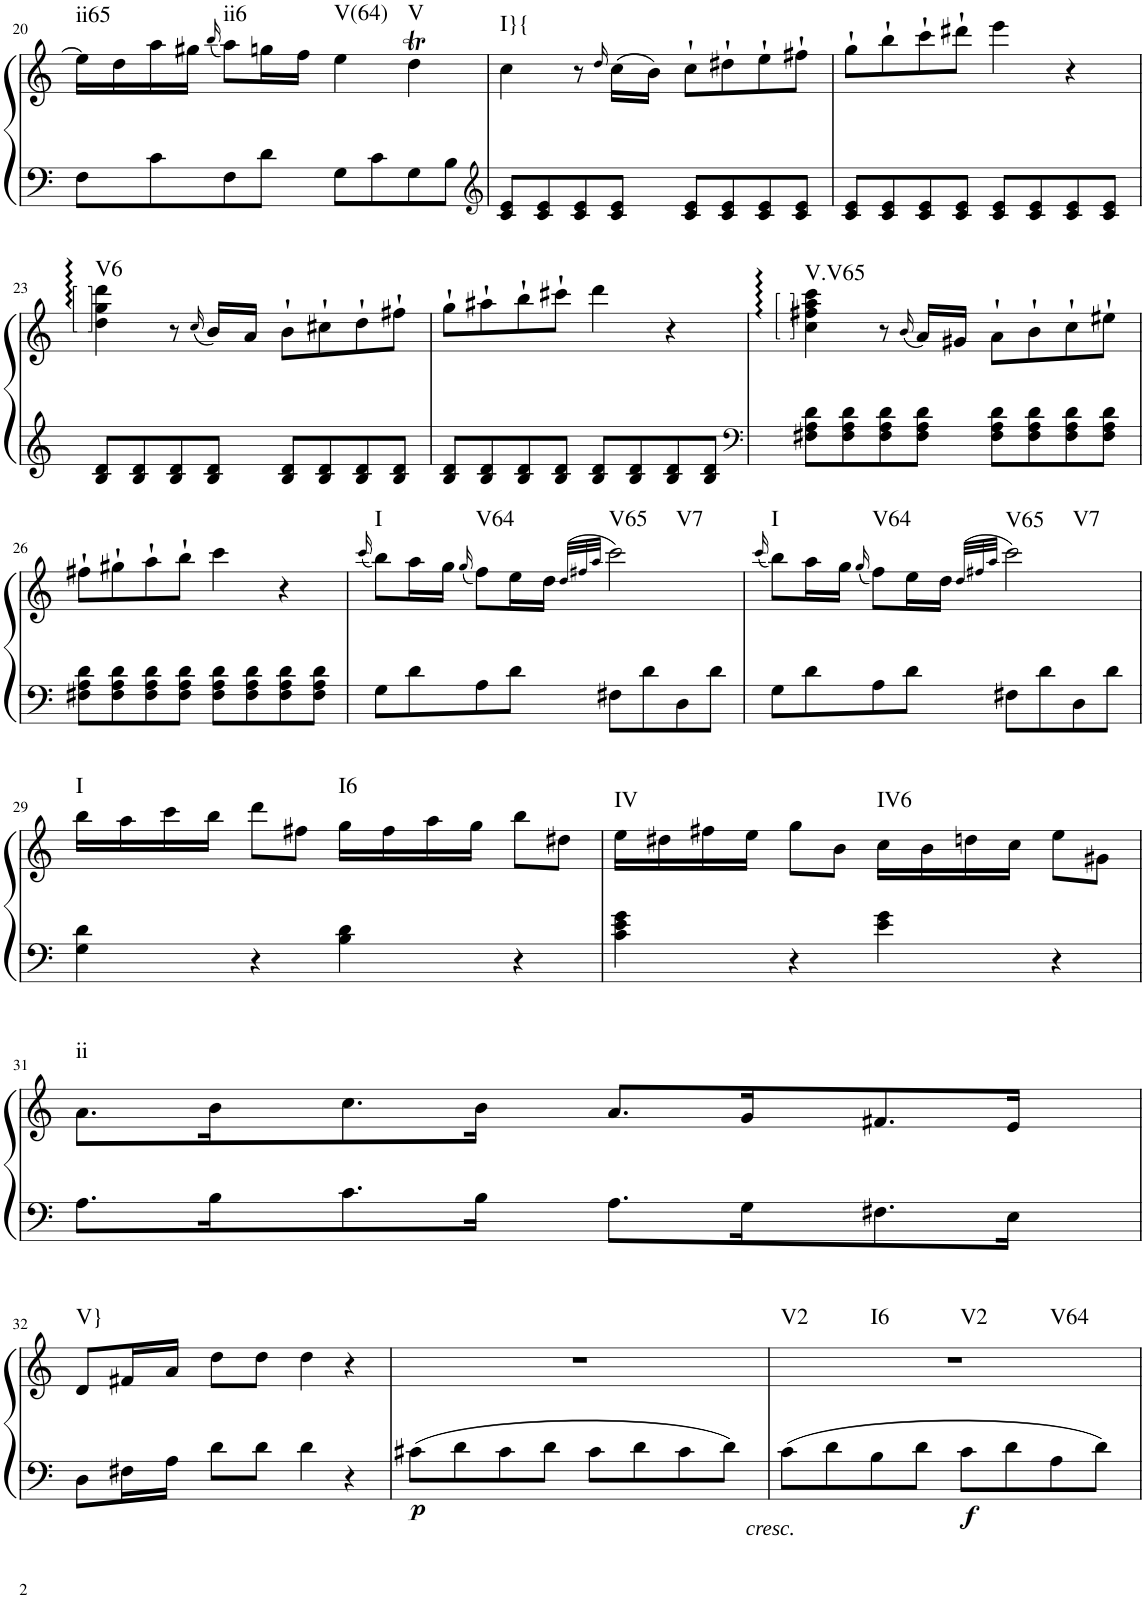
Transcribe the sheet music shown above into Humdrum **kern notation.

**kern	**kern	**dynam	**harte
*part1	*part1	*part1	*part1
*staff2	*staff1	*staff1/2	*
*I"Klavier linke Hand	*	*	*
!!LO:PB:g=z
*clefF4	*clefG2	*	*
*k[]	*k[]	*	*
*M4/4	*M4/4	*	*
=20	=20	=20	=20
!	!	!	!LO:H:kt=ii65
8F\L	16ee\LL]	.	N
.	16dd\	.	.
8c\	16aa\	.	.
.	16gg#X\JJ	.	.
.	(16qbb/	.	.
!	!	!	!LO:H:kt=ii6
8F\	8aa\L)	.	N
8d\J	16ggn\L	.	.
.	16ff\JJ	.	.
!	!	!	!LO:H:kt=V(64)
8G\L	4ee\	.	N
8c\	.	.	.
!	!	!	!LO:H:kt=V
8G\	4ddT\	.	N
8B\J	.	.	.
=21	=21	=21	=21
*clefG2	*	*	*
!	!	!	!LO:H:kt=I}{
8c/ 8e/L	4cc\	.	N
8c/ 8e/	.	.	.
8c/ 8e/	8r	.	.
.	16qdd/	.	.
8c/ 8e/J	(16cc\LL	.	.
.	16b\JJ)	.	.
8c/ 8e/L	8cc`\L	.	.
8c/ 8e/	8dd#X`\	.	.
8c/ 8e/	8ee`\	.	.
8c/ 8e/J	8ff#X`\J	.	.
=22	=22	=22	=22
8c/ 8e/L	8gg`\L	.	.
8c/ 8e/	8bb`\	.	.
8c/ 8e/	8ccc`\	.	.
8c/ 8e/J	8ddd#X`\J	.	.
8c/ 8e/L	4eee\	.	.
8c/ 8e/	.	.	.
8c/ 8e/	4r	.	.
8c/ 8e/J	.	.	.
!!LO:LB:g=z
=23	=23	=23	=23
!	!	!	!LO:H:kt=V6
8B/ 8d/L	4dd\ 4gg\ 4ddd\	.	N
8B/ 8d/	.	.	.
8B/ 8d/	8r	.	.
.	(16qcc/	.	.
8B/ 8d/J	16b/LL)	.	.
.	16a/JJ	.	.
8B/ 8d/L	8b`\L	.	.
8B/ 8d/	8cc#X`\	.	.
8B/ 8d/	8dd`\	.	.
8B/ 8d/J	8ff#X`\J	.	.
=24	=24	=24	=24
8B/ 8d/L	8gg`\L	.	.
8B/ 8d/	8aa#X`\	.	.
8B/ 8d/	8bb`\	.	.
8B/ 8d/J	8ccc#X`\J	.	.
8B/ 8d/L	4ddd\	.	.
8B/ 8d/	.	.	.
8B/ 8d/	4r	.	.
8B/ 8d/J	.	.	.
=25	=25	=25	=25
*clefF4	*	*	*
!	!	!	!LO:H:kt=V.V65
8F#X\ 8A\ 8d\L	4cc\ 4ff#X\ 4aa\ 4ccc\	.	N
8F#\ 8A\ 8d\	.	.	.
8F#\ 8A\ 8d\	8r	.	.
.	(16qb/	.	.
8F#\ 8A\ 8d\J	16a/LL)	.	.
.	16g#X/JJ	.	.
8F#\ 8A\ 8d\L	8a`\L	.	.
8F#\ 8A\ 8d\	8b`\	.	.
8F#\ 8A\ 8d\	8cc`\	.	.
8F#\ 8A\ 8d\J	8ee#X`\J	.	.
!!LO:LB:g=z
=26	=26	=26	=26
8F#X\ 8A\ 8d\L	8ff#X`\L	.	.
8F#\ 8A\ 8d\	8gg#X`\	.	.
8F#\ 8A\ 8d\	8aa`\	.	.
8F#\ 8A\ 8d\J	8bb`\J	.	.
8F#\ 8A\ 8d\L	4ccc\	.	.
8F#\ 8A\ 8d\	.	.	.
8F#\ 8A\ 8d\	4r	.	.
8F#\ 8A\ 8d\J	.	.	.
=27	=27	=27	=27
.	(16qccc/	.	.
!	!	!	!LO:H:kt=I
8G\L	8bb\L)	.	N
8d\	16aa\L	.	.
.	16gg\JJ	.	.
.	(16qgg/	.	.
!	!	!	!LO:H:kt=V64
8A\	8ff\L)	.	N
8d\J	16ee\L	.	.
.	16dd\JJ	.	.
.	(>32qdd/LLL	.	.
.	32qff#X/	.	.
.	32qaa/JJJ	.	.
!	!	!	!LO:H:n=1:kt=V65
!	!	!	!LO:H:n=2:kt=V7
8F#X\L	2ccc\)	.	N N
8d\	.	.	.
8D\	.	.	.
8d\J	.	.	.
=28	=28	=28	=28
.	(16qccc/	.	.
!	!	!	!LO:H:kt=I
8G\L	8bb\L)	.	N
8d\	16aa\L	.	.
.	16gg\JJ	.	.
.	(16qgg/	.	.
!	!	!	!LO:H:kt=V64
8A\	8ff\L)	.	N
8d\J	16ee\L	.	.
.	16dd\JJ	.	.
.	(>32qdd/LLL	.	.
.	32qff#X/	.	.
.	32qaa/JJJ	.	.
!	!	!	!LO:H:n=1:kt=V65
!	!	!	!LO:H:n=2:kt=V7
8F#X\L	2ccc\)	.	N N
8d\	.	.	.
8D\	.	.	.
8d\J	.	.	.
!!LO:LB:g=z
=29	=29	=29	=29
!	!	!	!LO:H:kt=I
4G\ 4d\	16bb\LL	.	N
.	16aa\	.	.
.	16ccc\	.	.
.	16bb\JJ	.	.
4r	8ddd\L	.	.
.	8ff#X\J	.	.
!	!	!	!LO:H:kt=I6
4B\ 4d\	16gg\LL	.	N
.	16ff#\	.	.
.	16aa\	.	.
.	16gg\JJ	.	.
4r	8bb\L	.	.
.	8dd#X\J	.	.
=30	=30	=30	=30
!	!	!	!LO:H:kt=IV
4c\ 4e\ 4g\	16ee\LL	.	N
.	16dd#X\	.	.
.	16ff#X\	.	.
.	16ee\JJ	.	.
4r	8gg\L	.	.
.	8b\J	.	.
!	!	!	!LO:H:kt=IV6
4e\ 4g\	16cc\LL	.	N
.	16b\	.	.
.	16ddn\	.	.
.	16cc\JJ	.	.
4r	8ee\L	.	.
.	8g#X\J	.	.
!!LO:LB:g=z
=31	=31	=31	=31
!	!	!	!LO:H:kt=ii
8.A\L	8.a\L	.	N
16B\K	16b\K	.	.
8.c\	8.cc\	.	.
16B\Jk	16b\Jk	.	.
8.A\L	8.a/L	.	.
16G\K	16g/K	.	.
8.F#X\	8.f#X/	.	.
16E\Jk	16e/Jk	.	.
!!LO:LB:g=z
=32	=32	=32	=32
!	!	!	!LO:H:kt=V}
8D\L	8d/L	.	N
16F#X\L	16f#X/L	.	.
16A\JJ	16a/JJ	.	.
8d\L	8dd\L	.	.
8d\J	8dd\J	.	.
4d\	4dd\	.	.
4r	4r	.	.
=33	=33	=33	=33
!	!	!LO:DY:b=2	!
8c#X\L	1r	p	.
8d\	.	.	.
8c#\	.	.	.
8d\J	.	.	.
8c#\L	.	.	.
8d\	.	.	.
8c#\	.	.	.
8d\J	.	.	.
=34	=34	=34	=34
!LO:TX:b:i:t=cresc.	!	!	!LO:H:n=1:kt=V2
!	!	!	!LO:H:n=2:kt=I6
!	!	!	!LO:H:n=3:kt=V2
!	!	!	!LO:H:n=4:kt=V64
8c\L	1r	.	N N N N
8d\	.	.	.
8B\	.	.	.
8d\J	.	.	.
!	!	!LO:DY:b=2	!
8c\L	.	f	.
8d\	.	.	.
8A\	.	.	.
8d\J	.	.	.
=	=	=	=
*-	*-	*-	*-
